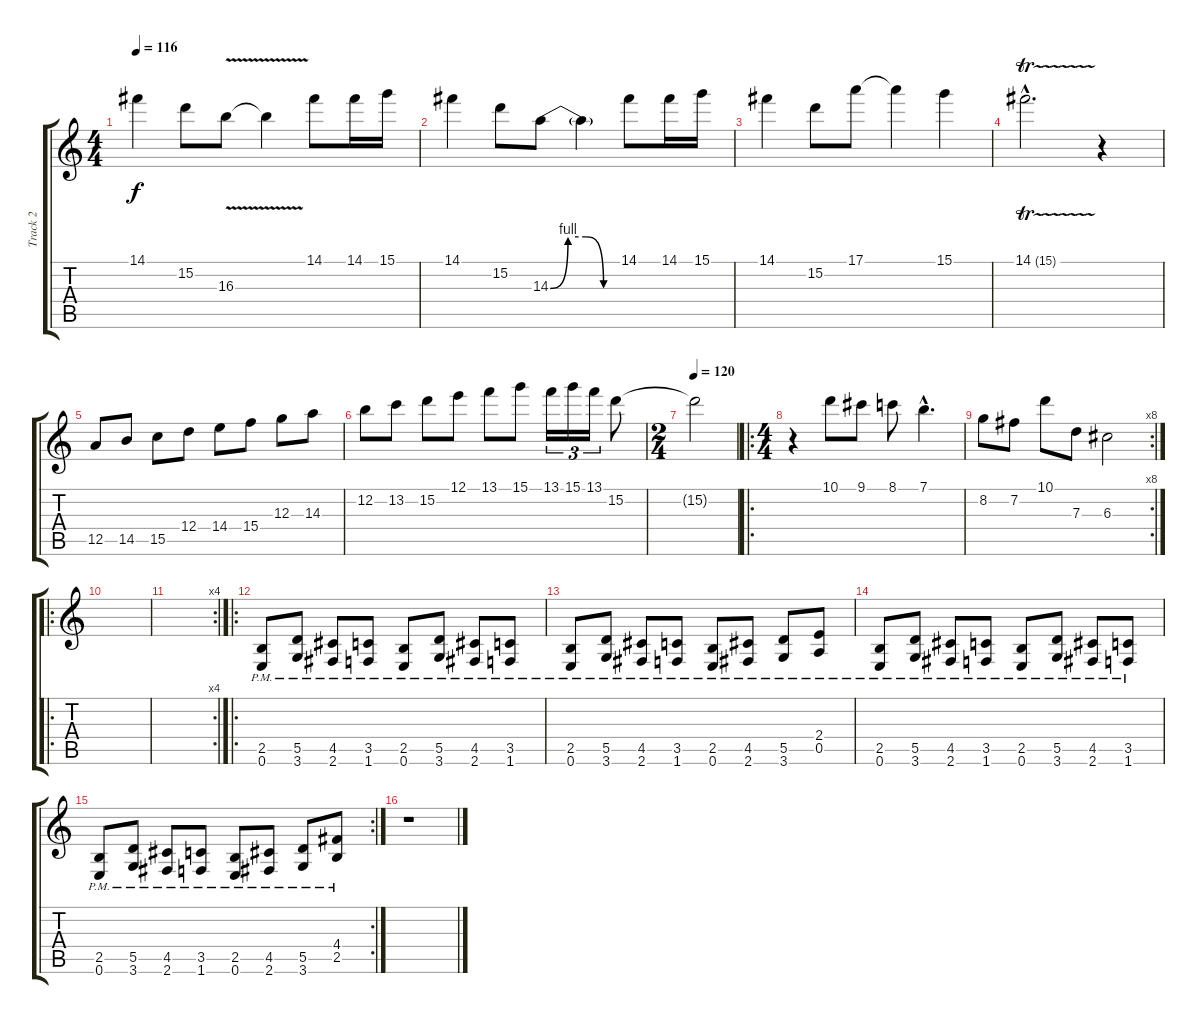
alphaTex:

\track ("Track 2" "Track 2") {instrument overdrivenguitar}
\staff {score tabs}
\tuning (E4 B3 G3 D3 A2 E2) {hide}
\ts (4 4)
\tempo 116
\clef g2
\ks c
14.1.4{dy f} 15.2.8 16.3{v}.8 16.3{t}.4 14.1.8 14.1.16 15.1.16 |
14.1.4 15.2.8 14.3{be (custom 0 0 15 4 30 4 45 0 60 0)}.8 14.3{t}.4 14.1.8 14.1.16 15.1.16 |
14.1.4 15.2.8 17.1.8 17.1{t}.4 15.1.4 |
14.1{tr (15 16) hac}.2{d} r.4 |
12.5.8 14.5.8 15.5.8 12.4.8 14.4.8 15.4.8 12.3.8 14.3.8 |
12.2.8 13.2.8 15.2.8 12.1.8 13.1.8 15.1.8 13.1.16{tu (3 2)} 15.1.16{tu (3 2)} 13.1.16{tu (3 2)} 15.2.8 |
\ts (2 4)
\tempo 120
15.2{t}.2 |
\ro
\ts (4 4)
r.4 10.1.8 9.1.8 8.1.8 7.1{hac}.4{d} |
\rc 8
8.2.8 7.2.8 10.1.8 7.3.8 6.3.2 |
\ro
|
\rc 4
|
\ro
(2.5{pm} 0.6{pm}).8 (5.5{pm} 3.6{pm}).8 (4.5{pm} 2.6{pm}).8 (3.5{pm} 1.6{pm}).8 (2.5{pm} 0.6{pm}).8 (5.5{pm} 3.6{pm}).8 (4.5{pm} 2.6{pm}).8 (3.5{pm} 1.6{pm}).8 |
(2.5{pm} 0.6{pm}).8 (5.5{pm} 3.6{pm}).8 (4.5{pm} 2.6{pm}).8 (3.5{pm} 1.6{pm}).8 (2.5{pm} 0.6{pm}).8 (4.5{pm} 2.6{pm}).8 (5.5{pm} 3.6{pm}).8 (2.4{pm} 0.5{pm}).8 |
(2.5{pm} 0.6{pm}).8 (5.5{pm} 3.6{pm}).8 (4.5{pm} 2.6{pm}).8 (3.5{pm} 1.6{pm}).8 (2.5{pm} 0.6{pm}).8 (5.5{pm} 3.6{pm}).8 (4.5{pm} 2.6{pm}).8 (3.5{pm} 1.6{pm}).8 |
\rc 2
(2.5{pm} 0.6{pm}).8 (5.5{pm} 3.6{pm}).8 (4.5{pm} 2.6{pm}).8 (3.5{pm} 1.6{pm}).8 (2.5{pm} 0.6{pm}).8 (4.5{pm} 2.6{pm}).8 (5.5{pm} 3.6{pm}).8 (4.4{pm} 2.5{pm}).8 |
r.1
